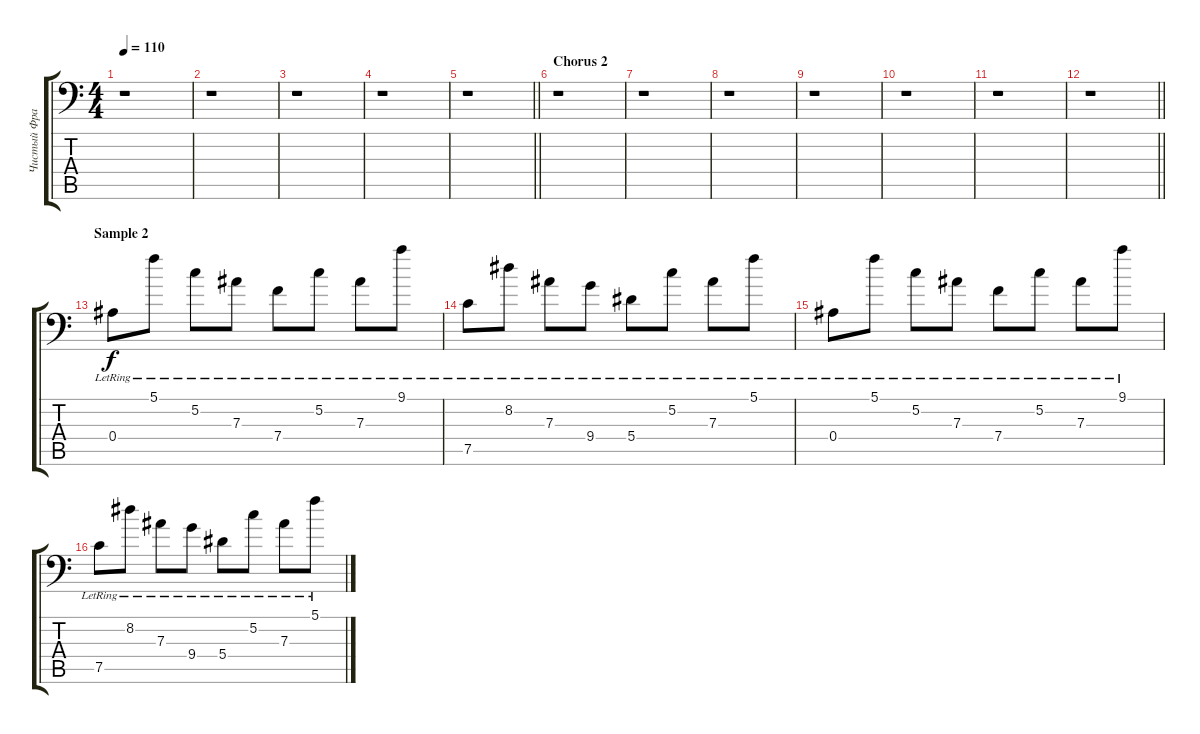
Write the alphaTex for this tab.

\track ("Чистый Французик Guitar" "Чистый Фра") {instrument electricguitarclean}
\staff {score tabs}
\tuning (C4 G3 Eb3 Bb2 F2 Bb1) {hide}
\ts (4 4)
\tempo 110
\clef f4
\ks c
r.1{dy mf} |
r.1 |
r.1 |
r.1 |
\barLineRight lightlight
r.1 |
\section ("" "Chorus 2")
r.1 |
r.1 |
r.1 |
r.1 |
r.1 |
r.1 |
\barLineRight lightlight
r.1 |
\section ("" "Sample 2")
0.4{lr}.8{dy f} 5.1{lr}.8 5.2{lr}.8 7.3{lr}.8 7.4{lr}.8 5.2{lr}.8 7.3{lr}.8 9.1{lr}.8 |
7.5{lr}.8 8.2{lr}.8 7.3{lr}.8 9.4{lr}.8 5.4{lr}.8 5.2{lr}.8 7.3{lr}.8 5.1{lr}.8 |
0.4{lr}.8 5.1{lr}.8 5.2{lr}.8 7.3{lr}.8 7.4{lr}.8 5.2{lr}.8 7.3{lr}.8 9.1{lr}.8 |
7.5{lr}.8 8.2{lr}.8 7.3{lr}.8 9.4{lr}.8 5.4{lr}.8 5.2{lr}.8 7.3{lr}.8 5.1{lr}.8
